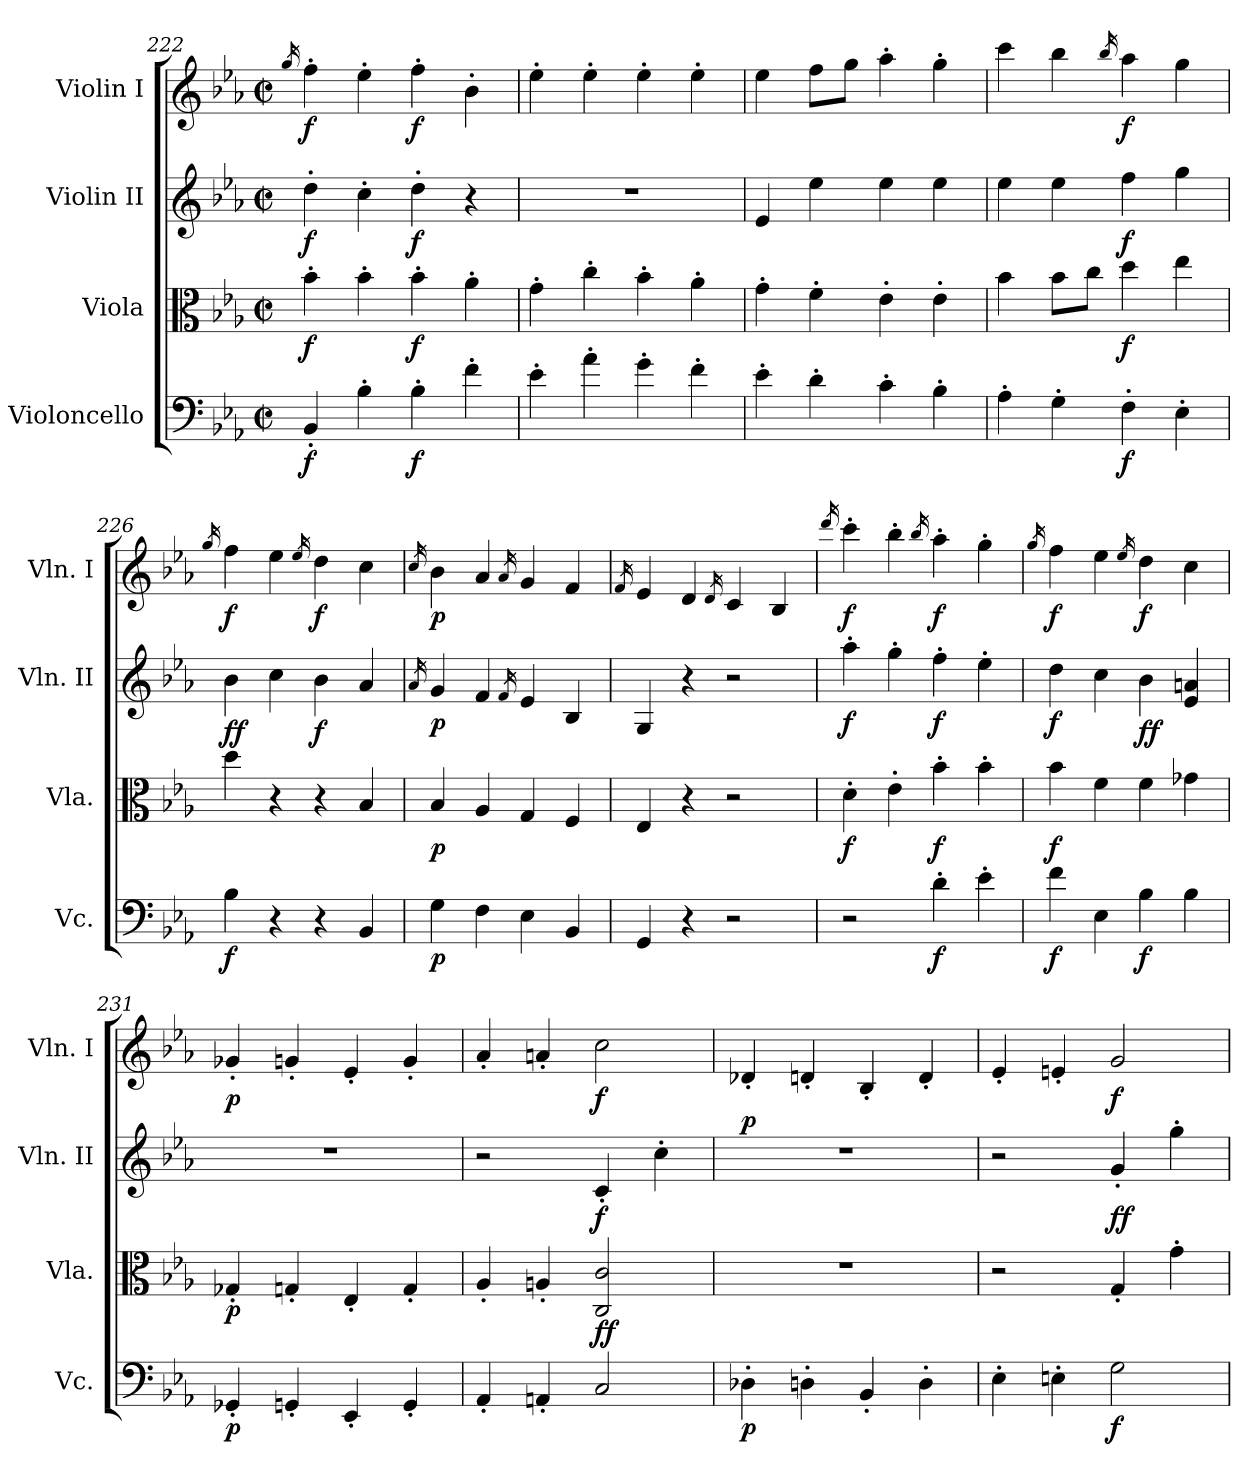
**kern	**dynam	**kern	**dynam	**kern	**dynam	**kern	**dynam
*part4	*part4	*part3	*part3	*part2	*part2	*part1	*part1
*staff4	*staff4	*staff3	*staff3	*staff2	*staff2	*staff1	*staff1
*I"Violoncello	*	*I"Viola	*	*I"Violin II	*	*I"Violin I	*
*I'Vc.	*	*I'Vla.	*	*I'Vln. II	*	*I'Vln. I	*
*clefF4	*	*clefC3	*	*clefG2	*	*clefG2	*
*k[b-e-a-]	*	*k[b-e-a-]	*	*k[b-e-a-]	*	*k[b-e-a-]	*
*M2/2	*	*M2/2	*	*M2/2	*	*M2/2	*
*met(c|)	*	*met(c|)	*	*met(c|)	*	*met(c|)	*
=222	=222	=222	=222	=222	=222	=222	=222
.	.	.	.	.	.	16qgg/	.
!	!LO:DY:b	!	!LO:DY:b	!	!LO:DY:b	!	!LO:DY:b
4BB-'/	f	4b-'\	f	4dd'\	f	4ff'\	f
4B-'\	.	4b-'\	.	4cc'\	.	4ee-'\	.
!	!LO:DY:b	!	!LO:DY:b	!	!LO:DY:b	!	!LO:DY:b
4B-'\	f	4b-'\	f	4dd'\	f	4ff'\	f
4f'\	.	4a-'\	.	4r	.	4b-'\	.
!!LO:LB:g=z
=223	=223	=223	=223	=223	=223	=223	=223
4e-'\	.	4g'\	.	1r	.	4ee-'\	.
4a-'\	.	4cc'\	.	.	.	4ee-'\	.
4g'\	.	4b-'\	.	.	.	4ee-'\	.
4f'\	.	4a-'\	.	.	.	4ee-'\	.
=224	=224	=224	=224	=224	=224	=224	=224
4e-'\	.	4g'\	.	4e-/	.	4ee-\	.
4d'\	.	4f'\	.	4ee-\	.	8ff\L	.
.	.	.	.	.	.	8gg\J	.
4c'\	.	4e-'\	.	4ee-\	.	4aa-'\	.
4B-'\	.	4e-'\	.	4ee-\	.	4gg'\	.
=225	=225	=225	=225	=225	=225	=225	=225
4A-'\	.	4b-\	.	4ee-\	.	4ccc\	.
4G'\	.	8b-\L	.	4ee-\	.	4bb-\	.
.	.	8cc\J	.	.	.	.	.
.	.	.	.	.	.	16qbb-/	.
!	!LO:DY:b	!	!LO:DY:b	!	!LO:DY:b	!	!LO:DY:b
4F'\	f	4dd\	f	4ff\	f	4aa-\	f
4E-'\	.	4ee-\	.	4gg\	.	4gg\	.
=226	=226	=226	=226	=226	=226	=226	=226
.	.	.	.	.	.	16qgg/	.
!	!LO:DY:b	!	!LO:DY:a	!	!	!	!
!	!	!	!LO:DY:n=1:b	!	!	!	!LO:DY:b
4B-\	f	4dd\	f f	4b-\	.	4ff\	f
4r	.	4r	.	4cc\	.	4ee-\	.
.	.	.	.	.	.	16qee-/	.
!	!	!	!LO:DY:n=2:a	!	!	!	!LO:DY:b
4r	.	4r	f	4b-\	.	4dd\	f
4BB-/	.	4B-/	.	4a-/	.	4cc\	.
=227	=227	=227	=227	=227	=227	=227	=227
.	.	.	.	16qa-/	.	16qcc/	.
!	!LO:DY:b	!	!LO:DY:b	!	!LO:DY:b	!	!LO:DY:b
4G\	p	4B-/	p	4g/	p	4b-\	p
4F\	.	4A-/	.	4f/	.	4a-/	.
.	.	.	.	16qf/	.	16qa-/	.
4E-\	.	4G/	.	4e-/	.	4g/	.
4BB-/	.	4F/	.	4B-/	.	4f/	.
!!LO:LB:g=z
=228	=228	=228	=228	=228	=228	=228	=228
.	.	.	.	.	.	16qf/	.
4GG/	.	4E-/	.	4G/	.	4e-/	.
4r	.	4r	.	4r	.	4d/	.
.	.	.	.	.	.	16qd/	.
2r	.	2r	.	2r	.	4c/	.
.	.	.	.	.	.	4B-/	.
=229	=229	=229	=229	=229	=229	=229	=229
.	.	.	.	.	.	16qddd/	.
!	!	!	!LO:DY:b	!	!LO:DY:b	!	!LO:DY:b
2r	.	4d'\	f	4aa-'\	f	4ccc'\	f
.	.	4e-'\	.	4gg'\	.	4bb-'\	.
.	.	.	.	.	.	16qbb-/	.
!	!LO:DY:b	!	!LO:DY:b	!	!LO:DY:b	!	!LO:DY:b
4d'\	f	4b-'\	f	4ff'\	f	4aa-'\	f
4e-'\	.	4b-'\	.	4ee-'\	.	4gg'\	.
=230	=230	=230	=230	=230	=230	=230	=230
.	.	.	.	.	.	16qgg/	.
!	!LO:DY:b	!	!LO:DY:b	!	!LO:DY:b	!	!LO:DY:b
4f\	f	4b-\	f	4dd\	f	4ff\	f
4E-\	.	4f\	.	4cc\	.	4ee-\	.
.	.	.	.	.	.	16qee-/	.
!	!LO:DY:b	!	!LO:DY:b	!	!	!	!
!	!	!	!LO:DY:n=1:a	!	!	!	!LO:DY:b
4B-\	f	4f\	f f	4b-\	.	4dd\	f
4B-\	.	4g-X\	.	4e-/ 4an/	.	4cc\	.
=231	=231	=231	=231	=231	=231	=231	=231
!	!LO:DY:b	!	!LO:DY:b	!	!	!	!LO:DY:b
4GG-X'/	p	4G-X'/	p	1r	.	4g-X'/	p
4GGn'/	.	4Gn'/	.	.	.	4gn'/	.
4EE-'/	.	4E-'/	.	.	.	4e-'/	.
4GG'/	.	4G'/	.	.	.	4g'/	.
=232	=232	=232	=232	=232	=232	=232	=232
4AA-'/	.	4A-'/	.	2r	.	4a-'/	.
4AAn'/	.	4An'/	.	.	.	4an'/	.
!	!LO:DY:a	!	!	!	!	!	!
!	!LO:DY:n=1:b	!	!LO:DY:a	!	!	!	!LO:DY:b
2C/	f f	2C/ 2c/	f	4c'/	.	2cc\	f
.	.	.	.	4cc'\	.	.	.
!!LO:PB:g=z
=233	=233	=233	=233	=233	=233	=233	=233
!	!LO:DY:b	!	!	!	!LO:DY:a	!	!
4D-X'\	p	1r	.	1r	p	4d-X'/	.
4Dn'\	.	.	.	.	.	4dn'/	.
4BB-'/	.	.	.	.	.	4B-'/	.
4D'\	.	.	.	.	.	4d'/	.
!!LO:LB:g=z
=234	=234	=234	=234	=234	=234	=234	=234
4E-'\	.	2r	.	2r	.	4e-'/	.
4En'\	.	.	.	.	.	4en'/	.
!	!LO:DY:b	!	!LO:DY:a	!	!	!	!
!	!	!	!LO:DY:n=1:b	!	!	!	!LO:DY:b
2G\	f	4G'/	f f	4g'/	.	2g/	f
.	.	4g'\	.	4gg'\	.	.	.
=	=	=	=	=	=	=	=
*-	*-	*-	*-	*-	*-	*-	*-
